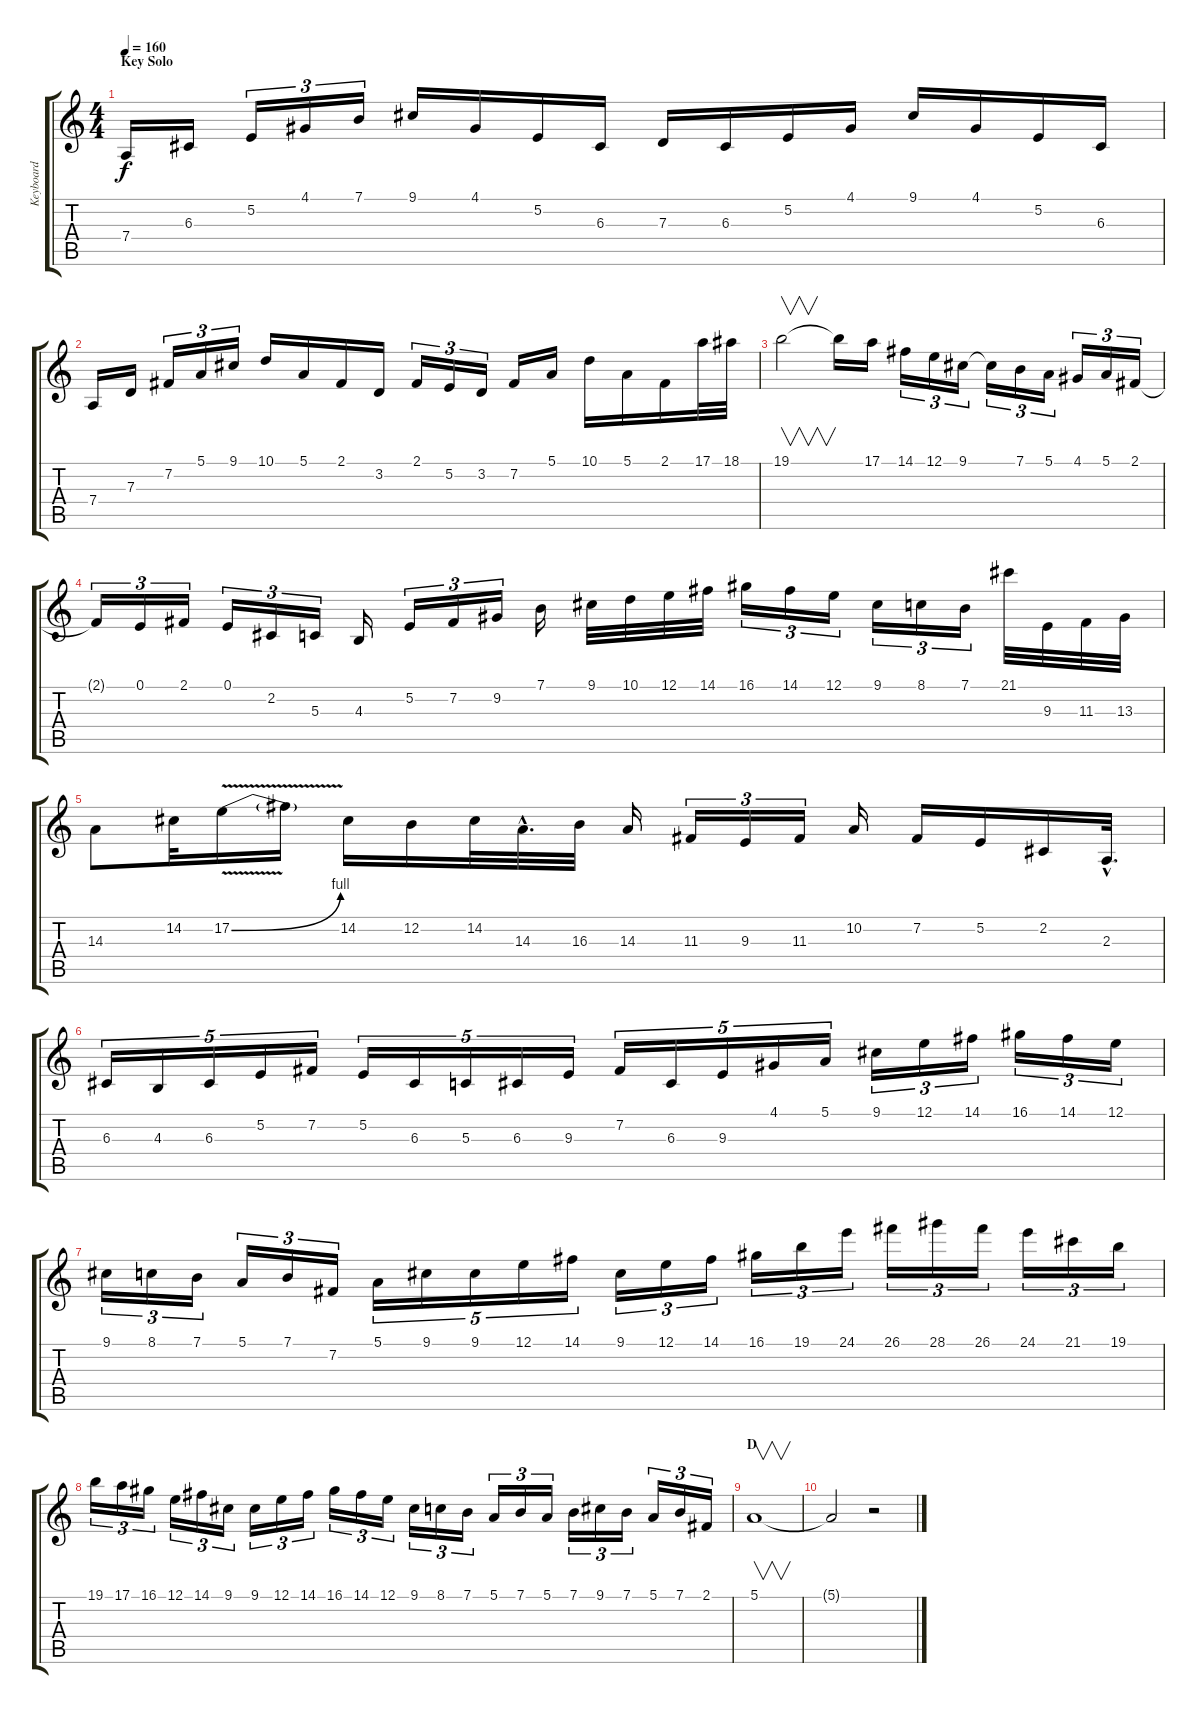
\track ("Keyboard" "Keyboard") {instrument lead2sawtooth}
\staff {score tabs}
\tuning (E4 B3 G3 D3 A2 E2) {hide}
\ts (4 4)
\section ("" "Key Solo")
\tempo 160
\clef g2
\ks c
7.4.16{dy f} 6.3.16 5.2.16{tu (3 2)} 4.1.16{tu (3 2)} 7.1.16{tu (3 2)} 9.1.16 4.1.16 5.2.16 6.3.16 7.3.16 6.3.16 5.2.16 4.1.16 9.1.16 4.1.16 5.2.16 6.3.16 |
7.4.16 7.3.16 7.2.16{tu (3 2)} 5.1.16{tu (3 2)} 9.1.16{tu (3 2)} 10.1.16 5.1.16 2.1.16 3.2.16 2.1.16{tu (3 2)} 5.2.16{tu (3 2)} 3.2.16{tu (3 2)} 7.2.16 5.1.16 10.1.16 5.1.16 2.1.16 17.1.32 18.1.32 |
19.1.2{v} 19.1{t}.16 17.1.16 14.1.16{tu (3 2)} 12.1.16{tu (3 2)} 9.1.16{tu (3 2)} 9.1{t}.16{tu (3 2)} 7.1.16{tu (3 2)} 5.1.16{tu (3 2)} 4.1.16{tu (3 2)} 5.1.16{tu (3 2)} 2.1.16{tu (3 2)} |
2.1{t}.16{tu (3 2)} 0.1.16{tu (3 2)} 2.1.16{tu (3 2)} 0.1.16{tu (3 2)} 2.2.16{tu (3 2)} 5.3.16{tu (3 2)} 4.3.16 5.2.16{tu (3 2)} 7.2.16{tu (3 2)} 9.2.16{tu (3 2)} 7.1.16 9.1.32 10.1.32 12.1.32 14.1.32 16.1.16{tu (3 2)} 14.1.16{tu (3 2)} 12.1.16{tu (3 2)} 9.1.16{tu (3 2)} 8.1.16{tu (3 2)} 7.1.16{tu (3 2)} 21.1.32 9.3.32 11.3.32 13.3.32 |
14.3.8 14.2.32 17.2{be (bend 0 0 60 4) v}.16 17.2{t}.16 14.2.16 12.2.16 14.2.32 14.3{hac}.32{d} 16.3.32 14.3.16 11.3.16{tu (3 2)} 9.3.16{tu (3 2)} 11.3.16{tu (3 2)} 10.2.16 7.2.16 5.2.16 2.2.16 2.3{hac}.32{d} |
6.3.16{tu (5 4)} 4.3.16{tu (5 4)} 6.3.16{tu (5 4)} 5.2.16{tu (5 4)} 7.2.16{tu (5 4)} 5.2.16{tu (5 4)} 6.3.16{tu (5 4)} 5.3.16{tu (5 4)} 6.3.16{tu (5 4)} 9.3.16{tu (5 4)} 7.2.16{tu (5 4)} 6.3.16{tu (5 4)} 9.3.16{tu (5 4)} 4.1.16{tu (5 4)} 5.1.16{tu (5 4)} 9.1.16{tu (3 2)} 12.1.16{tu (3 2)} 14.1.16{tu (3 2)} 16.1.16{tu (3 2)} 14.1.16{tu (3 2)} 12.1.16{tu (3 2)} |
9.1.16{tu (3 2)} 8.1.16{tu (3 2)} 7.1.16{tu (3 2)} 5.1.16{tu (3 2)} 7.1.16{tu (3 2)} 7.2.16{tu (3 2)} 5.1.16{tu (5 4)} 9.1.16{tu (5 4)} 9.1.16{tu (5 4)} 12.1.16{tu (5 4)} 14.1.16{tu (5 4)} 9.1.16{tu (3 2)} 12.1.16{tu (3 2)} 14.1.16{tu (3 2)} 16.1.16{tu (3 2)} 19.1.16{tu (3 2)} 24.1.16{tu (3 2)} 26.1.16{tu (3 2)} 28.1.16{tu (3 2)} 26.1.16{tu (3 2)} 24.1.16{tu (3 2)} 21.1.16{tu (3 2)} 19.1.16{tu (3 2)} |
19.1.16{tu (3 2)} 17.1.16{tu (3 2)} 16.1.16{tu (3 2)} 12.1.16{tu (3 2)} 14.1.16{tu (3 2)} 9.1.16{tu (3 2)} 9.1.16{tu (3 2)} 12.1.16{tu (3 2)} 14.1.16{tu (3 2)} 16.1.16{tu (3 2)} 14.1.16{tu (3 2)} 12.1.16{tu (3 2)} 9.1.16{tu (3 2)} 8.1.16{tu (3 2)} 7.1.16{tu (3 2)} 5.1.16{tu (3 2)} 7.1.16{tu (3 2)} 5.1.16{tu (3 2)} 7.1.16{tu (3 2)} 9.1.16{tu (3 2)} 7.1.16{tu (3 2)} 5.1.16{tu (3 2)} 7.1.16{tu (3 2)} 2.1.16{tu (3 2)} |
\section ("" "D")
5.1.1{v} |
5.1{t}.2 r.2
